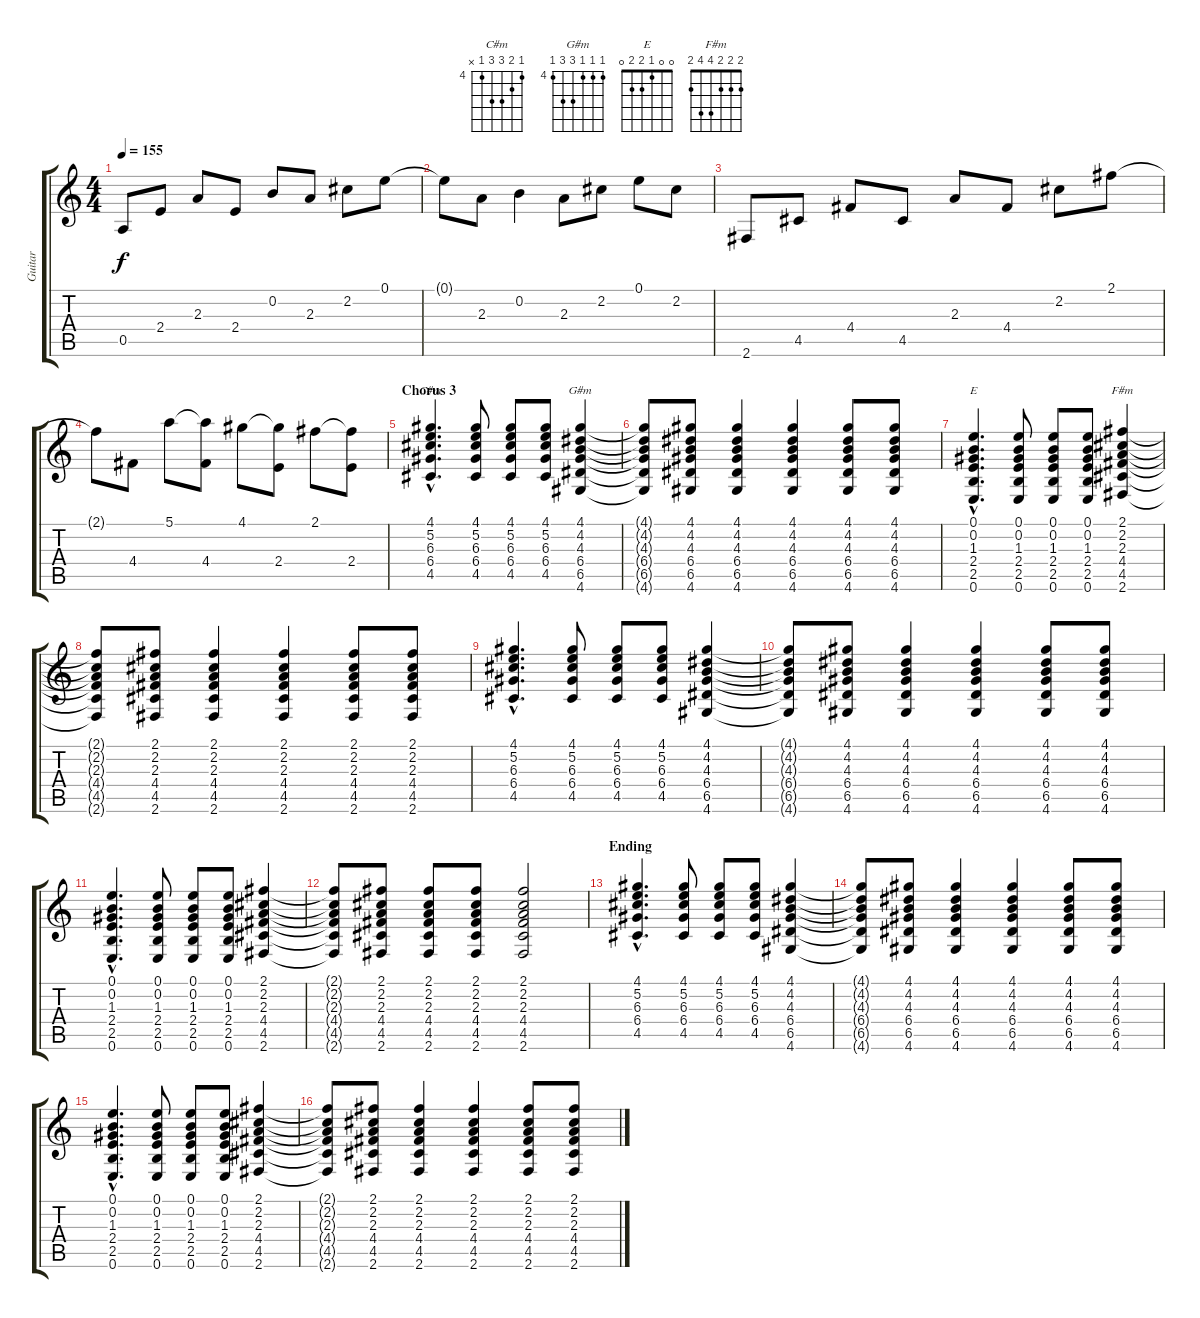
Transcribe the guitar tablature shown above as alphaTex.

\track ("Guitar" "Guitar") {instrument electricguitarclean}
\staff {score tabs}
\tuning (E4 B3 G3 D3 A2 E2) {hide}
\chord ("C#m" 4 5 6 6 4 x) {firstfret 4}
\chord ("G#m" 4 4 4 6 6 4) {firstfret 4}
\chord ("E" 0 0 1 2 2 0)
\chord ("F#m" 2 2 2 4 4 2)
\ts (4 4)
\tempo 155
\clef g2
\ks c
0.5.8{dy f instrument electricguitarclean} 2.4.8 2.3.8 2.4.8 0.2.8 2.3.8 2.2.8 0.1.8 |
0.1{t}.8 2.3.8 0.2.4 2.3.8 2.2.8 0.1.8 2.2.8 |
2.6.8 4.5.8 4.4.8 4.5.8 2.3.8 4.4.8 2.2.8 2.1.8 |
2.1{t}.8 4.4.8 5.1.8 (5.1{t} 4.4).8 4.1.8 (4.1{t} 2.4).8 2.1.8 (2.1{t} 2.4).8 |
\section ("" "Chorus 3")
(4.1{hac} 5.2{hac} 6.3{hac} 6.4{hac} 4.5{hac}).4{d ch "C#m"} (4.1 5.2 6.3 6.4 4.5).8 (4.1 5.2 6.3 6.4 4.5).8 (4.1 5.2 6.3 6.4 4.5).8 (4.1 4.2 4.3 6.4 6.5 4.6).4{ch "G#m"} |
(4.1{t} 4.2{t} 4.3{t} 6.4{t} 6.5{t} 4.6{t}).8 (4.1 4.2 4.3 6.4 6.5 4.6).8 (4.1 4.2 4.3 6.4 6.5 4.6).4 (4.1 4.2 4.3 6.4 6.5 4.6).4 (4.1 4.2 4.3 6.4 6.5 4.6).8 (4.1 4.2 4.3 6.4 6.5 4.6).8 |
(0.1{hac} 0.2{hac} 1.3{hac} 2.4{hac} 2.5{hac} 0.6{hac}).4{d ch "E"} (0.1 0.2 1.3 2.4 2.5 0.6).8 (0.1 0.2 1.3 2.4 2.5 0.6).8 (0.1 0.2 1.3 2.4 2.5 0.6).8 (2.1 2.2 2.3 4.4 4.5 2.6).4{ch "F#m"} |
(2.1{t} 2.2{t} 2.3{t} 4.4{t} 4.5{t} 2.6{t}).8 (2.1 2.2 2.3 4.4 4.5 2.6).8 (2.1 2.2 2.3 4.4 4.5 2.6).4 (2.1 2.2 2.3 4.4 4.5 2.6).4 (2.1 2.2 2.3 4.4 4.5 2.6).8 (2.1 2.2 2.3 4.4 4.5 2.6).8 |
(4.1{hac} 5.2{hac} 6.3{hac} 6.4{hac} 4.5{hac}).4{d} (4.1 5.2 6.3 6.4 4.5).8 (4.1 5.2 6.3 6.4 4.5).8 (4.1 5.2 6.3 6.4 4.5).8 (4.1 4.2 4.3 6.4 6.5 4.6).4 |
(4.1{t} 4.2{t} 4.3{t} 6.4{t} 6.5{t} 4.6{t}).8 (4.1 4.2 4.3 6.4 6.5 4.6).8 (4.1 4.2 4.3 6.4 6.5 4.6).4 (4.1 4.2 4.3 6.4 6.5 4.6).4 (4.1 4.2 4.3 6.4 6.5 4.6).8 (4.1 4.2 4.3 6.4 6.5 4.6).8 |
(0.1{hac} 0.2{hac} 1.3{hac} 2.4{hac} 2.5{hac} 0.6{hac}).4{d} (0.1 0.2 1.3 2.4 2.5 0.6).8 (0.1 0.2 1.3 2.4 2.5 0.6).8 (0.1 0.2 1.3 2.4 2.5 0.6).8 (2.1 2.2 2.3 4.4 4.5 2.6).4 |
(2.1{t} 2.2{t} 2.3{t} 4.4{t} 4.5{t} 2.6{t}).8 (2.1 2.2 2.3 4.4 4.5 2.6).8 (2.1 2.2 2.3 4.4 4.5 2.6).8 (2.1 2.2 2.3 4.4 4.5 2.6).8 (2.1 2.2 2.3 4.4 4.5 2.6).2 |
\section ("" "Ending")
(4.1{hac} 5.2{hac} 6.3{hac} 6.4{hac} 4.5{hac}).4{d} (4.1 5.2 6.3 6.4 4.5).8 (4.1 5.2 6.3 6.4 4.5).8 (4.1 5.2 6.3 6.4 4.5).8 (4.1 4.2 4.3 6.4 6.5 4.6).4 |
(4.1{t} 4.2{t} 4.3{t} 6.4{t} 6.5{t} 4.6{t}).8 (4.1 4.2 4.3 6.4 6.5 4.6).8 (4.1 4.2 4.3 6.4 6.5 4.6).4 (4.1 4.2 4.3 6.4 6.5 4.6).4 (4.1 4.2 4.3 6.4 6.5 4.6).8 (4.1 4.2 4.3 6.4 6.5 4.6).8 |
(0.1{hac} 0.2{hac} 1.3{hac} 2.4{hac} 2.5{hac} 0.6{hac}).4{d} (0.1 0.2 1.3 2.4 2.5 0.6).8 (0.1 0.2 1.3 2.4 2.5 0.6).8 (0.1 0.2 1.3 2.4 2.5 0.6).8 (2.1 2.2 2.3 4.4 4.5 2.6).4 |
(2.1{t} 2.2{t} 2.3{t} 4.4{t} 4.5{t} 2.6{t}).8 (2.1 2.2 2.3 4.4 4.5 2.6).8 (2.1 2.2 2.3 4.4 4.5 2.6).4 (2.1 2.2 2.3 4.4 4.5 2.6).4 (2.1 2.2 2.3 4.4 4.5 2.6).8 (2.1 2.2 2.3 4.4 4.5 2.6).8
